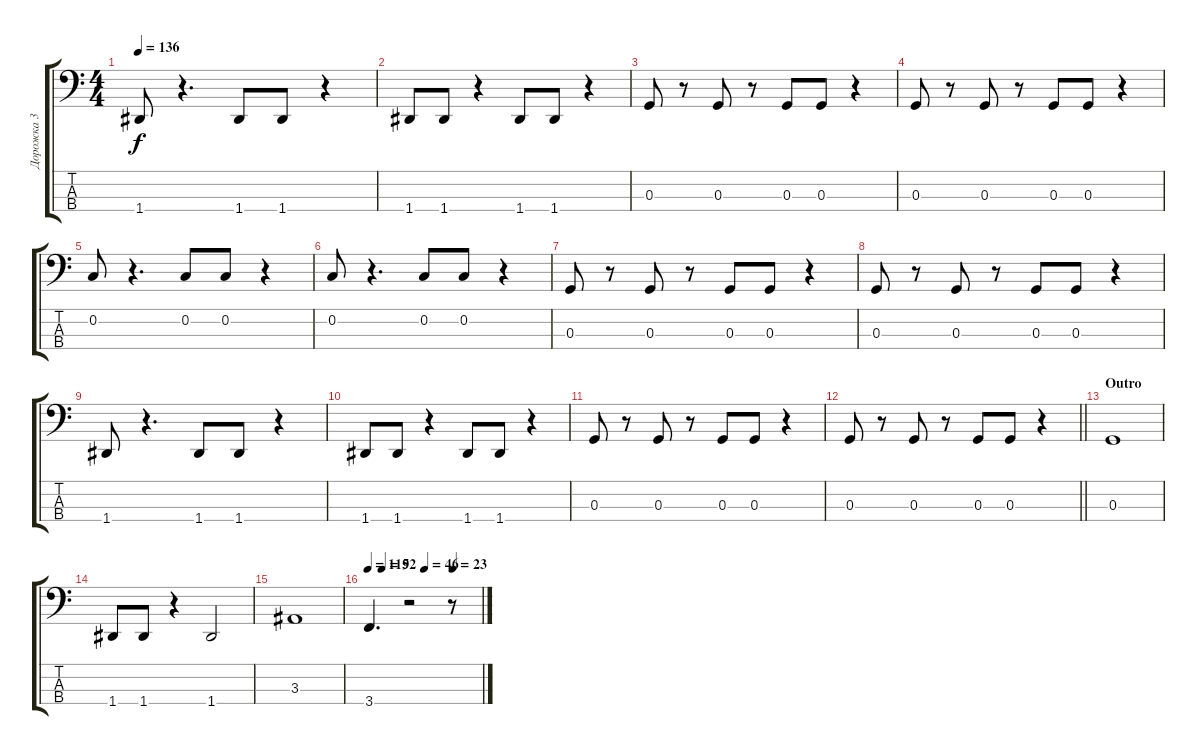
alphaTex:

\track ("Дорожка 3" "Дорожка 3") {instrument electricbasspick}
\staff {score tabs}
\tuning (F2 C2 G1 D1) {hide}
\ts (4 4)
\tempo 136
\clef f4
\ks c
1.4.8{dy f} r.4{d} 1.4.8 1.4.8 r.4 |
1.4.8 1.4.8 r.4 1.4.8 1.4.8 r.4 |
0.3.8 r.8 0.3.8 r.8 0.3.8 0.3.8 r.4 |
0.3.8 r.8 0.3.8 r.8 0.3.8 0.3.8 r.4 |
0.2.8 r.4{d} 0.2.8 0.2.8 r.4 |
0.2.8 r.4{d} 0.2.8 0.2.8 r.4 |
0.3.8 r.8 0.3.8 r.8 0.3.8 0.3.8 r.4 |
0.3.8 r.8 0.3.8 r.8 0.3.8 0.3.8 r.4 |
1.4.8 r.4{d} 1.4.8 1.4.8 r.4 |
1.4.8 1.4.8 r.4 1.4.8 1.4.8 r.4 |
0.3.8 r.8 0.3.8 r.8 0.3.8 0.3.8 r.4 |
\barLineRight lightlight
0.3.8 r.8 0.3.8 r.8 0.3.8 0.3.8 r.4 |
\section ("" "Outro")
0.3.1 |
1.4.8 1.4.8 r.4 1.4.2 |
3.3.1 |
\tempo 115
\tempo (92 0.125)
\tempo (46 0.5)
\tempo (23 0.75)
3.4.4{d} r.2 r.8
